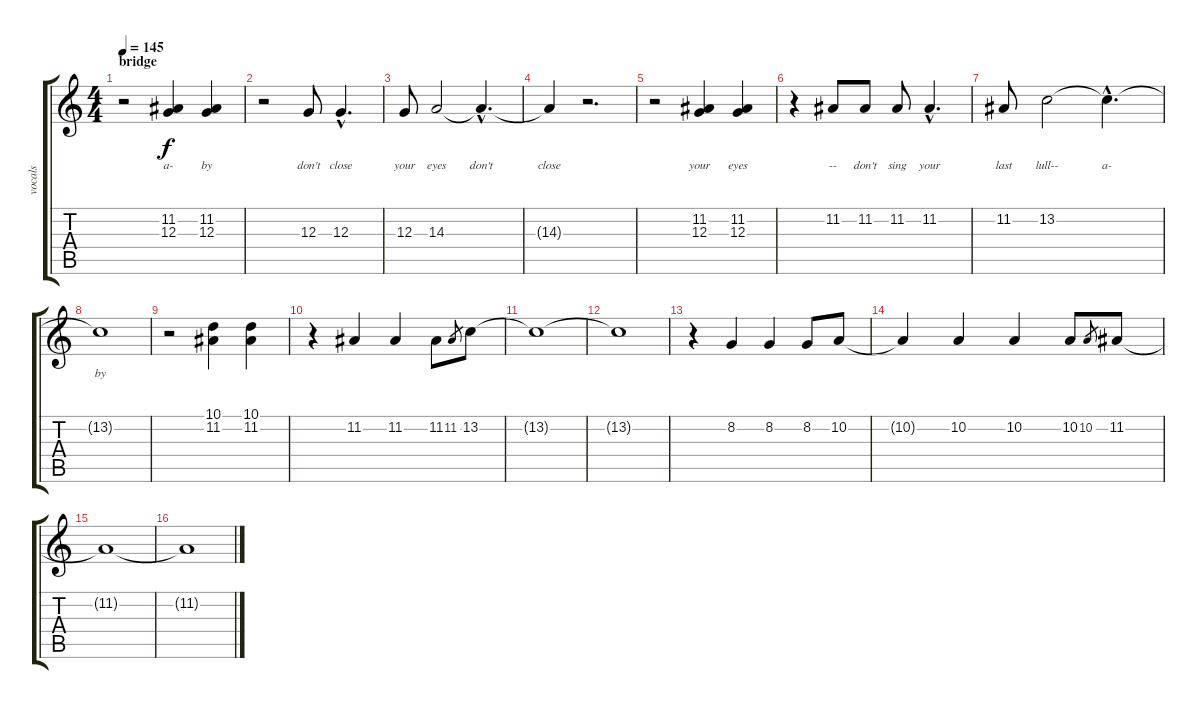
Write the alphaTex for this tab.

\track ("vocals" "vocals") {instrument lead2sawtooth}
\staff {score tabs}
\tuning (E4 B3 G3 D3 A2 E2) {hide}
\ts (4 4)
\section ("" "bridge")
\tempo 145
\clef g2
\ks c
r.2{dy fff} (11.2 12.3).4{lyrics (0 "a-") lyrics (1 "") lyrics (2 "") lyrics (3 "") lyrics (4 "") dy f} (11.2 12.3).4{lyrics (0 "by") lyrics (1 "") lyrics (2 "") lyrics (3 "") lyrics (4 "")} |
r.2 12.3.8{lyrics (0 "don't") lyrics (1 "") lyrics (2 "") lyrics (3 "") lyrics (4 "")} 12.3{hac}.4{d lyrics (0 "close") lyrics (1 "") lyrics (2 "") lyrics (3 "") lyrics (4 "")} |
12.3.8{lyrics (0 "your") lyrics (1 "") lyrics (2 "") lyrics (3 "") lyrics (4 "")} 14.3.2{lyrics (0 "eyes") lyrics (1 "") lyrics (2 "") lyrics (3 "") lyrics (4 "")} 14.3{hac t}.4{d lyrics (0 "don't") lyrics (1 "") lyrics (2 "") lyrics (3 "") lyrics (4 "")} |
14.3{t}.4{lyrics (0 "close") lyrics (1 "") lyrics (2 "") lyrics (3 "") lyrics (4 "")} r.2{d} |
r.2 (11.2 12.3).4{lyrics (0 "your") lyrics (1 "") lyrics (2 "") lyrics (3 "") lyrics (4 "")} (11.2 12.3).4{lyrics (0 "eyes") lyrics (1 "") lyrics (2 "") lyrics (3 "") lyrics (4 "")} |
r.4 11.2.8{lyrics (0 "--") lyrics (1 "") lyrics (2 "") lyrics (3 "") lyrics (4 "")} 11.2.8{lyrics (0 "don't") lyrics (1 "") lyrics (2 "") lyrics (3 "") lyrics (4 "")} 11.2.8{lyrics (0 "sing") lyrics (1 "") lyrics (2 "") lyrics (3 "") lyrics (4 "")} 11.2{hac}.4{d lyrics (0 "your") lyrics (1 "") lyrics (2 "") lyrics (3 "") lyrics (4 "")} |
11.2.8{lyrics (0 "last") lyrics (1 "") lyrics (2 "") lyrics (3 "") lyrics (4 "")} 13.2.2{lyrics (0 "lull--") lyrics (1 "") lyrics (2 "") lyrics (3 "") lyrics (4 "")} 13.2{hac t}.4{d lyrics (0 "a-") lyrics (1 "") lyrics (2 "") lyrics (3 "") lyrics (4 "")} |
13.2{t}.1{lyrics (0 "by") lyrics (1 "") lyrics (2 "") lyrics (3 "") lyrics (4 "")} |
r.2 (10.1 11.2).4 (10.1 11.2).4 |
r.4 11.2.4 11.2.4 11.2.8 11.2.8{gr} 13.2.8 |
13.2{t}.1 |
13.2{t}.1 |
r.4 8.2.4 8.2.4 8.2.8 10.2.8 |
10.2{t}.4 10.2.4 10.2.4 10.2.8 10.2.8{gr} 11.2.8 |
11.2{t}.1 |
11.2{t}.1
